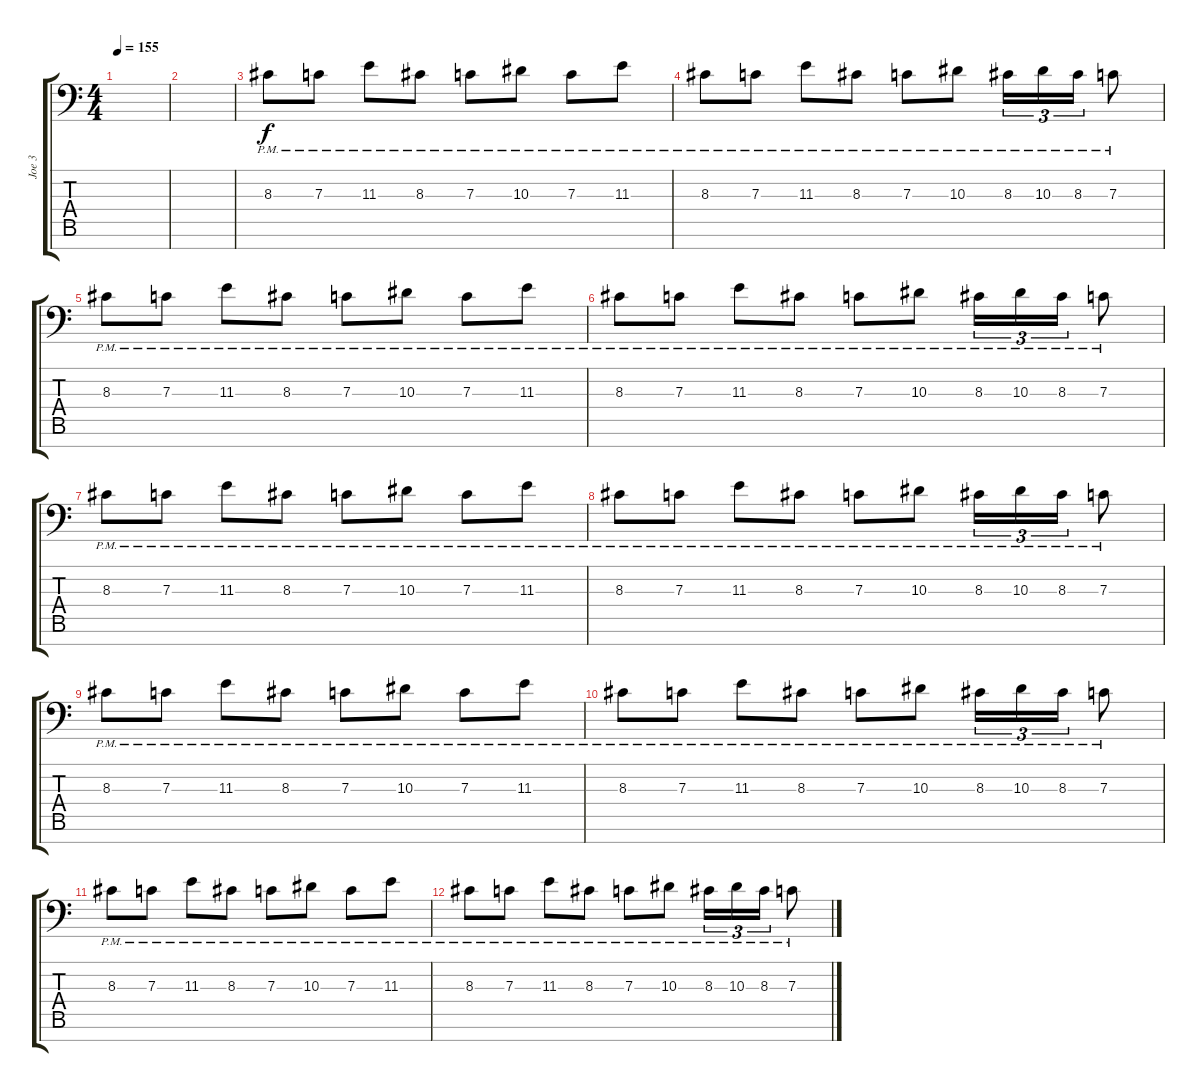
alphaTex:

\track ("Joe 3" "Joe 3") {instrument orchestrahit}
\staff {score tabs}
\tuning (D4 A3 F3 C3 G2 C2 G1) {hide}
\ts (4 4)
\tempo 155
\clef f4
\ks c
|
|
8.3{pm}.8{volume 8 instrument acousticguitarnylon} 7.3{pm}.8 11.3{pm}.8 8.3{pm}.8 7.3{pm}.8 10.3{pm}.8 7.3{pm}.8 11.3{pm}.8 |
8.3{pm}.8 7.3{pm}.8 11.3{pm}.8 8.3{pm}.8 7.3{pm}.8 10.3{pm}.8 8.3{pm}.16{tu (3 2)} 10.3{pm}.16{tu (3 2)} 8.3{pm}.16{tu (3 2)} 7.3{pm}.8 |
8.3{pm}.8 7.3{pm}.8 11.3{pm}.8 8.3{pm}.8 7.3{pm}.8 10.3{pm}.8 7.3{pm}.8 11.3{pm}.8 |
8.3{pm}.8 7.3{pm}.8 11.3{pm}.8 8.3{pm}.8 7.3{pm}.8 10.3{pm}.8 8.3{pm}.16{tu (3 2)} 10.3{pm}.16{tu (3 2)} 8.3{pm}.16{tu (3 2)} 7.3{pm}.8 |
8.3{pm}.8 7.3{pm}.8 11.3{pm}.8 8.3{pm}.8 7.3{pm}.8 10.3{pm}.8 7.3{pm}.8 11.3{pm}.8 |
8.3{pm}.8 7.3{pm}.8 11.3{pm}.8 8.3{pm}.8 7.3{pm}.8 10.3{pm}.8 8.3{pm}.16{tu (3 2)} 10.3{pm}.16{tu (3 2)} 8.3{pm}.16{tu (3 2)} 7.3{pm}.8 |
8.3{pm}.8 7.3{pm}.8 11.3{pm}.8 8.3{pm}.8 7.3{pm}.8 10.3{pm}.8 7.3{pm}.8 11.3{pm}.8 |
8.3{pm}.8 7.3{pm}.8 11.3{pm}.8 8.3{pm}.8 7.3{pm}.8 10.3{pm}.8 8.3{pm}.16{tu (3 2)} 10.3{pm}.16{tu (3 2)} 8.3{pm}.16{tu (3 2)} 7.3{pm}.8 |
8.3{pm}.8 7.3{pm}.8 11.3{pm}.8 8.3{pm}.8 7.3{pm}.8 10.3{pm}.8 7.3{pm}.8 11.3{pm}.8 |
8.3{pm}.8 7.3{pm}.8 11.3{pm}.8 8.3{pm}.8 7.3{pm}.8 10.3{pm}.8 8.3{pm}.16{tu (3 2)} 10.3{pm}.16{tu (3 2)} 8.3{pm}.16{tu (3 2)} 7.3{pm}.8
